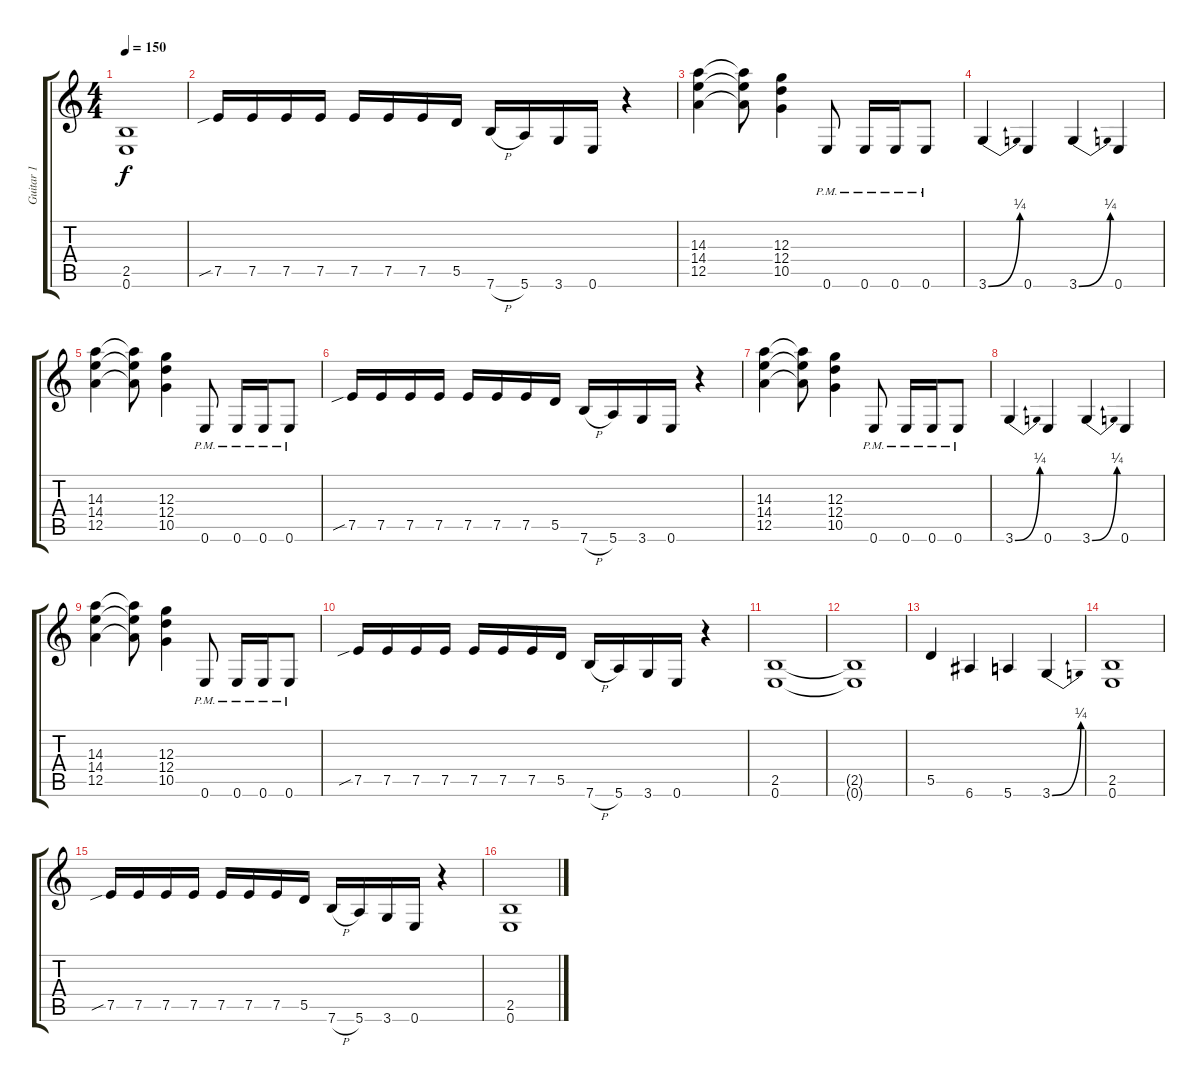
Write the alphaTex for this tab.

\track ("Guitar 1" "Guitar 1") {instrument distortionguitar}
\staff {score tabs}
\tuning (E4 B3 G3 D3 A2 E2) {hide}
\ts (4 4)
\tempo 150
\clef g2
\ks c
(2.5 0.6).1{dy f} |
7.5{sib}.16 7.5.16 7.5.16 7.5.16 7.5.16 7.5.16 7.5.16 5.5.16 7.6{h}.16 5.6.16 3.6.16 0.6.16 r.4 |
(14.3 14.4 12.5).4 (14.3{t} 14.4{t} 12.5{t}).8 (12.3 12.4 10.5).4 0.6{pm}.8 0.6{pm}.16 0.6{pm}.16 0.6{pm}.8 |
3.6{be (bend 0 0 60 1)}.4 0.6.4 3.6{be (bend 0 0 60 1)}.4 0.6.4 |
(14.3 14.4 12.5).4 (14.3{t} 14.4{t} 12.5{t}).8 (12.3 12.4 10.5).4 0.6{pm}.8 0.6{pm}.16 0.6{pm}.16 0.6{pm}.8 |
7.5{sib}.16 7.5.16 7.5.16 7.5.16 7.5.16 7.5.16 7.5.16 5.5.16 7.6{h}.16 5.6.16 3.6.16 0.6.16 r.4 |
(14.3 14.4 12.5).4 (14.3{t} 14.4{t} 12.5{t}).8 (12.3 12.4 10.5).4 0.6{pm}.8 0.6{pm}.16 0.6{pm}.16 0.6{pm}.8 |
3.6{be (bend 0 0 60 1)}.4 0.6.4 3.6{be (bend 0 0 60 1)}.4 0.6.4 |
(14.3 14.4 12.5).4 (14.3{t} 14.4{t} 12.5{t}).8 (12.3 12.4 10.5).4 0.6{pm}.8 0.6{pm}.16 0.6{pm}.16 0.6{pm}.8 |
7.5{sib}.16 7.5.16 7.5.16 7.5.16 7.5.16 7.5.16 7.5.16 5.5.16 7.6{h}.16 5.6.16 3.6.16 0.6.16 r.4 |
(2.5 0.6).1 |
(2.5{t} 0.6{t}).1 |
5.5.4 6.6.4 5.6.4 3.6{be (bend 0 0 60 1)}.4 |
(2.5 0.6).1 |
7.5{sib}.16 7.5.16 7.5.16 7.5.16 7.5.16 7.5.16 7.5.16 5.5.16 7.6{h}.16 5.6.16 3.6.16 0.6.16 r.4 |
(2.5 0.6).1
